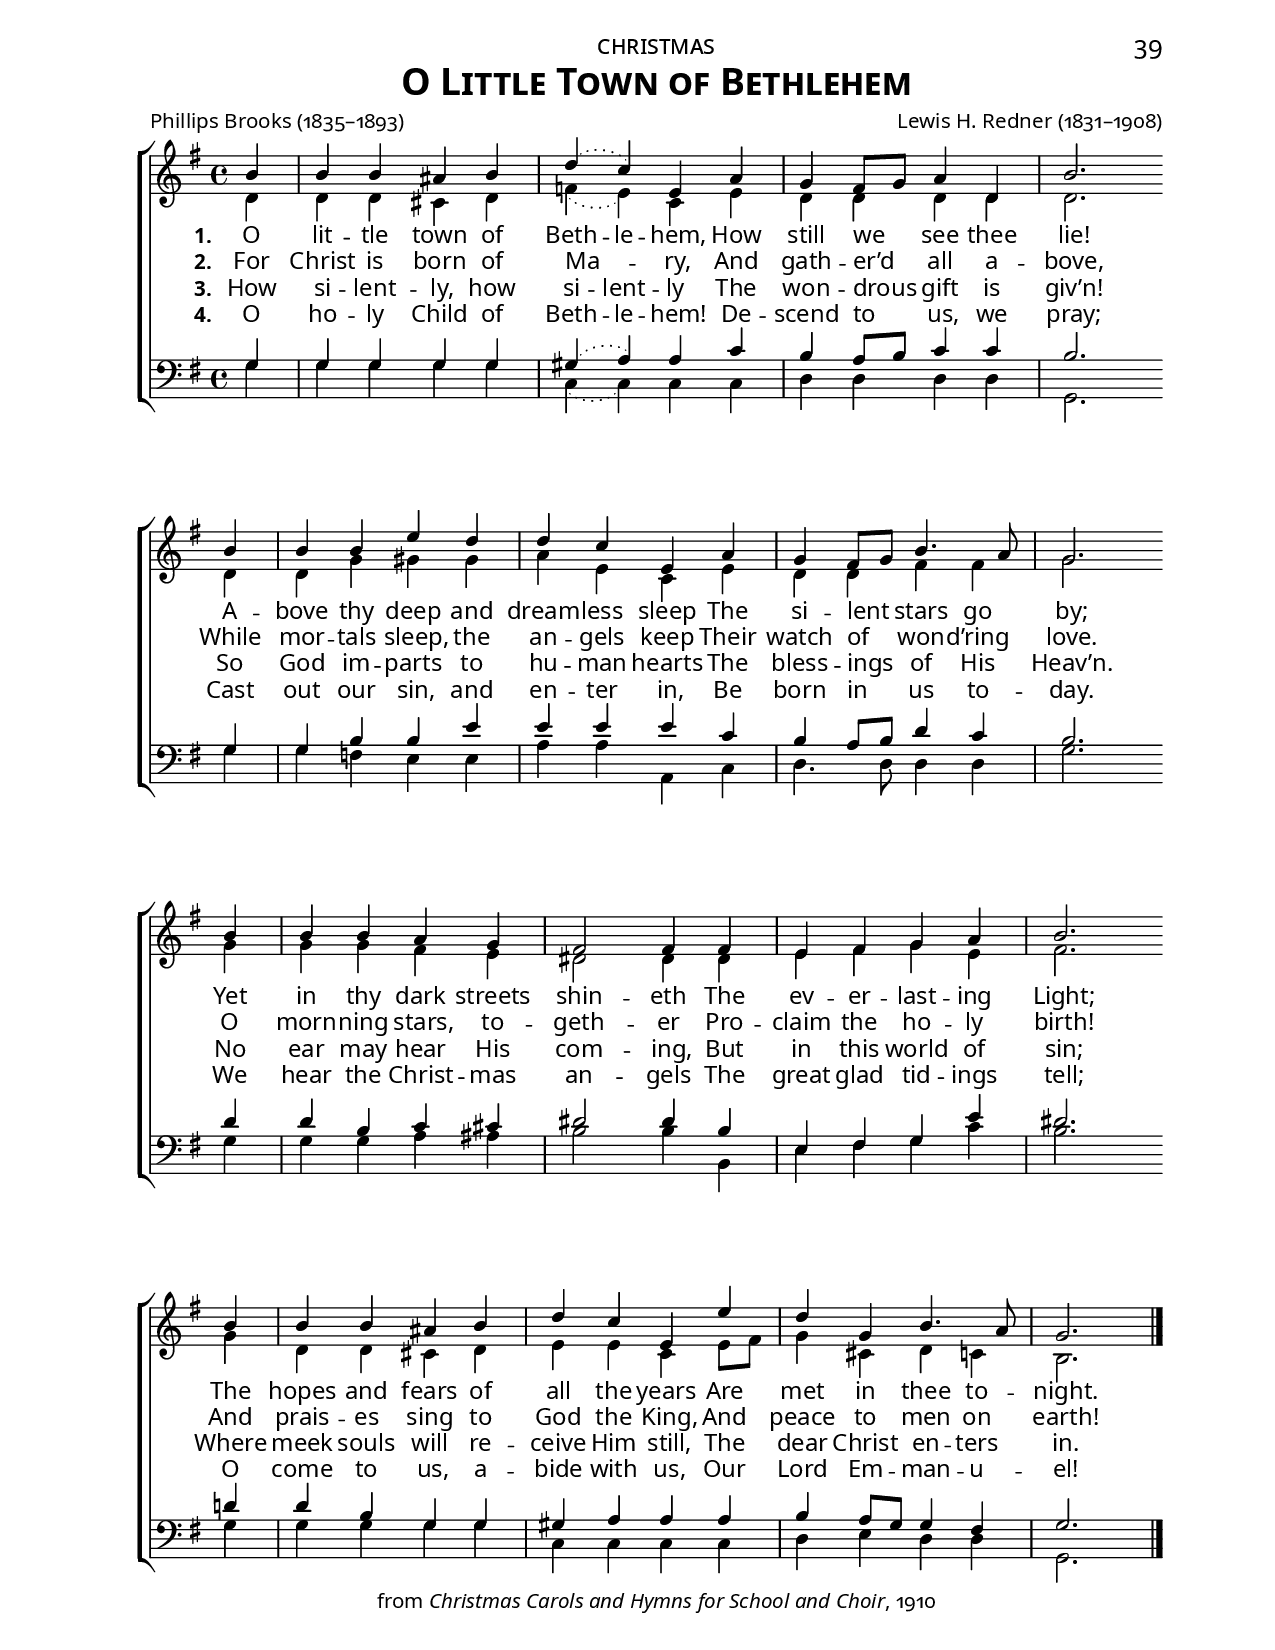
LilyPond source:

\version "2.14.2"
\include "util.ly"
\header {
  title = \markup{\override #'(font-name . "Garamond Premier Pro Semibold"){ \abs-fontsize #18 \smallCapsOldStyle"O Little Town of Bethlehem"}}
  poet = \markup\oldStyleNum"Phillips Brooks (1835–1893)"
  composer = \markup\oldStyleNum"Lewis H. Redner (1831–1908)"
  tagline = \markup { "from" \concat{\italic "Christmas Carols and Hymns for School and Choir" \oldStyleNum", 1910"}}
}
\paper {
  paper-height = 11\in
  paper-width = 8.5\in
  indent = 0\in
  %system-system-spacing = #'((basic-distance . 10) (padding . 0))
  %system-system-spacing =
  %  #'((basic-distance . 0)
  %     (minimum-distance . 0)
  %     (padding . -0.35)
  %     (stretchability . 100))
  ragged-last-bottom = ##f
  ragged-bottom = ##f
  two-sided = ##t
  inner-margin = 1\in
  outer-margin = 0.75\in
  top-margin = 0.26\in
  bottom-margin = 0.25\in
  first-page-number = #039
  print-first-page-number = ##t
  headerLine = \markup{\override #'(font-name . "Garamond Premier Pro") \smallCapsOldStyle"christmas"}
  oddHeaderMarkup = \markup\fill-line{
     \override #'(font-name . "Garamond Premier Pro")\abs-fontsize #12.5
     \combine 
        \fill-line{"" \on-the-fly #print-page-number-check-first
        \oldStylePageNum""
        }
        \fill-line{\headerLine}
  }
  evenHeaderMarkup = \markup {
     \override #'(font-name . "Garamond Premier Pro")\abs-fontsize #12.5
     \combine
        \on-the-fly #print-page-number-check-first
        \oldStylePageNum""
        \fill-line{\headerLine}
  }
}
#(set-global-staff-size 18) \paper{ #(define fonts (make-pango-font-tree "Garamond Premier Pro" "Garamond Premier Pro" "Garamond Premier Pro" (/ 18 20))) }
global = {
  \key g \major
  \time 4/4
  \autoBeamOff
  \override DynamicLineSpanner #'staff-padding = #0.0
  \override DynamicLineSpanner #'Y-extent = #'(-1 . 1)
}

sopMusic = \relative c'' {
  \partial 4 b4 |
  b b ais b |
  \slurDotted d( c) e, a |
  \slurSolid g fis8[ g] a4 d, |
  b'2. \bar""\break b4 |
  
  b b e d |
  d c e, a |
  g fis8[ g] b4. a8 |
  g2. \bar""\break b4 |
  
  b b a g |
  fis2 fis4 fis |
  e fis g a |
  b2. \bar""\break b4 |
  
  b b ais b |
  d c e, e' |
  d g, b4. a8 |
  \partial 4*3 g2. \bar "|."
}
sopWords = \lyricmode {
  
}

altoMusic = \relative c' {
  d4 |
  d d cis d |
  \slurDotted f( e) c e |
  d d d d |
  d2. d4 |
  
  d g gis gis |
  a e c e |
  d d fis fis |
  g2. g4 |
  
  g g fis e |
  dis2 dis4 dis |
  e fis g e |
  fis2. g4 |
  
  d d cis d |
  \slurSolid e e c e8[ fis] |
  g4 cis, d4 c |
  b2. \bar "|."
}
altoWords = \lyricmode {
  \dropLyricsIX
  \set stanza = #"1. "
  \set ignoreMelismata = ##t
  O lit -- tle town of Beth -- le -- hem,
  How still we _ see thee lie!
  A -- bove thy deep and dream -- less sleep
  The si -- lent _ \set associatedVoice = "altos" stars go by; \unset associatedVoice
  Yet in thy dark streets shin -- eth
  The ev -- er -- last -- ing Light;
  The hopes and fears of all the years
  Are met in \set associatedVoice = "altos" thee to -- night.
}
altoWordsII = \lyricmode {
  \dropLyricsIX
  \set stanza = #"2. "
  \set ignoreMelismata = ##t
  For Christ is born of Ma -- _ ry,
  And gath -- er’d _ all a -- bove,
  While mor -- tals sleep, the an -- gels keep
  Their watch of _ \set associatedVoice = "altos" won -- d’ring love. \unset associatedVoice
  O morn -- ning stars, to -- geth -- er
  Pro -- claim the ho -- ly birth!
  And prais -- es sing to God the King,
  And peace to \set associatedVoice = "altos" men on earth!
}
altoWordsIII = \lyricmode {
  \dropLyricsIX
  \set stanza = #"3. "
  \set ignoreMelismata = ##t
  How si -- lent -- ly, how si -- lent -- ly
  The won -- drous _ gift is giv’n!
  So God im -- parts to hu -- man hearts
  The bless -- ings _ \set associatedVoice = "altos" of His Heav’n. \unset associatedVoice
  No ear may hear His com -- ing,
  But in this world of sin;
  Where meek souls will re -- ceive Him still,
  The dear Christ \set associatedVoice = "altos" en -- ters in.
}
altoWordsIV = \lyricmode {
  \dropLyricsIX
\set ignoreMelismata = ##t
  \set stanza = #"4. "
  O ho -- ly Child of Beth -- le -- hem!
  De -- scend to _ us, we pray;
  Cast out our sin, and en -- ter in,
  Be born in _ \set associatedVoice = "altos" us to -- day. \unset associatedVoice
  We hear the Christ -- mas an -- gels
  The great glad tid -- ings tell;
  O come to us, a -- bide with us,
  Our Lord \set associatedVoice = "altos" Em -- man -- u -- el!
}

tenorMusic = \relative c' {
  g4 |
  g g g g |
  \slurDotted gis( a) a c |
  \slurSolid b a8[ b] c4 c |
  b2. g4 |
  
  g b b e |
  e e e c |
  b a8[ b] d4 c |
  b2. d4 |
  
  d b c cis |
  dis2 dis4 b |
  e, fis g e' |
  dis2. d4 |
  
  d b g g |
  gis a a a |
  b a8[ g] g4 fis |
  g2. \bar "|."
}
tenorWords = \lyricmode {

}

bassMusic = \relative c' {
  g4 |
  g g g g |
  \slurDotted c,( c) c c |
  d d d d |
  g,2. g'4 |
  
  g f e e |
  a a a, c |
  d4. d8 d4 d |
  g2. g4 |
  
  g g a ais | 
  b2 b4 b, |
  e fis g c |
  b2. g4 |
  
  g g g g |
  c, c c c |
  d e d4 d |
  g,2. \bar "|."
}
bassWords = \lyricmode {

}

\score {
  <<
   \new ChoirStaff <<
%    \new Lyrics = sopranos \with { \override VerticalAxisGroup #'nonstaff-relatedstaff-spacing = #'((basic-distance . 1)) }
    \new Staff = women <<
      \new Voice = "sopranos" { \voiceOne << \global \sopMusic >> }
      \new Voice = "altos" { \voiceTwo << \global \altoMusic >> }
    >>
    \new Lyrics \with { alignAboveContext = #"women" } \lyricsto "sopranos" \sopWords
    \new Lyrics = "altosIV"  \with { alignBelowContext = #"women" } \lyricsto "sopranos" \altoWordsIV
    \new Lyrics = "altosIII"  \with { alignBelowContext = #"women" } \lyricsto "sopranos" \altoWordsIII
    \new Lyrics = "altosII"  \with { alignBelowContext = #"women" } \lyricsto "sopranos" \altoWordsII
    \new Lyrics = "altos"  \with { alignBelowContext = #"women" \override VerticalAxisGroup #'nonstaff-relatedstaff-spacing = #'((padding . -0.5)) } \lyricsto "sopranos" \altoWords
   \new Staff = men <<
      \clef bass
      \new Voice = "tenors" { \voiceOne << \global \tenorMusic >> }
      \new Voice = "basses" { \voiceTwo << \global \bassMusic >> }
    >>
    \new Lyrics \with { alignAboveContext = #"men" \override VerticalAxisGroup #'nonstaff-relatedstaff-spacing = #'((basic-distance . 1)) } \lyricsto "tenors" \tenorWords
    \new Lyrics \with { alignBelowContext = #"men" \override VerticalAxisGroup #'nonstaff-relatedstaff-spacing = #'((basic-distance . 1)) } \lyricsto "basses" \bassWords
  >>
%    \new PianoStaff << \new Staff { \new Voice { \pianoRH } } \new Staff { \clef "bass" \pianoLH } >>
  >>
  \layout {
  \context {
    \Lyrics
    \override LyricText #'font-size = #1.3
  }
    \context {
      \Score
      %\override SpacingSpanner #'base-shortest-duration = #(ly:make-moment 1 8)
      %\override SpacingSpanner #'common-shortest-duration = #(ly:make-moment 1 4)
    }
    \context {
      % Remove all empty staves
      % \Staff \RemoveEmptyStaves \override VerticalAxisGroup #'remove-first = ##t
    }
    \context {
      \Lyrics
      \override LyricText #'X-offset = #center-on-word
    }
  }
}

